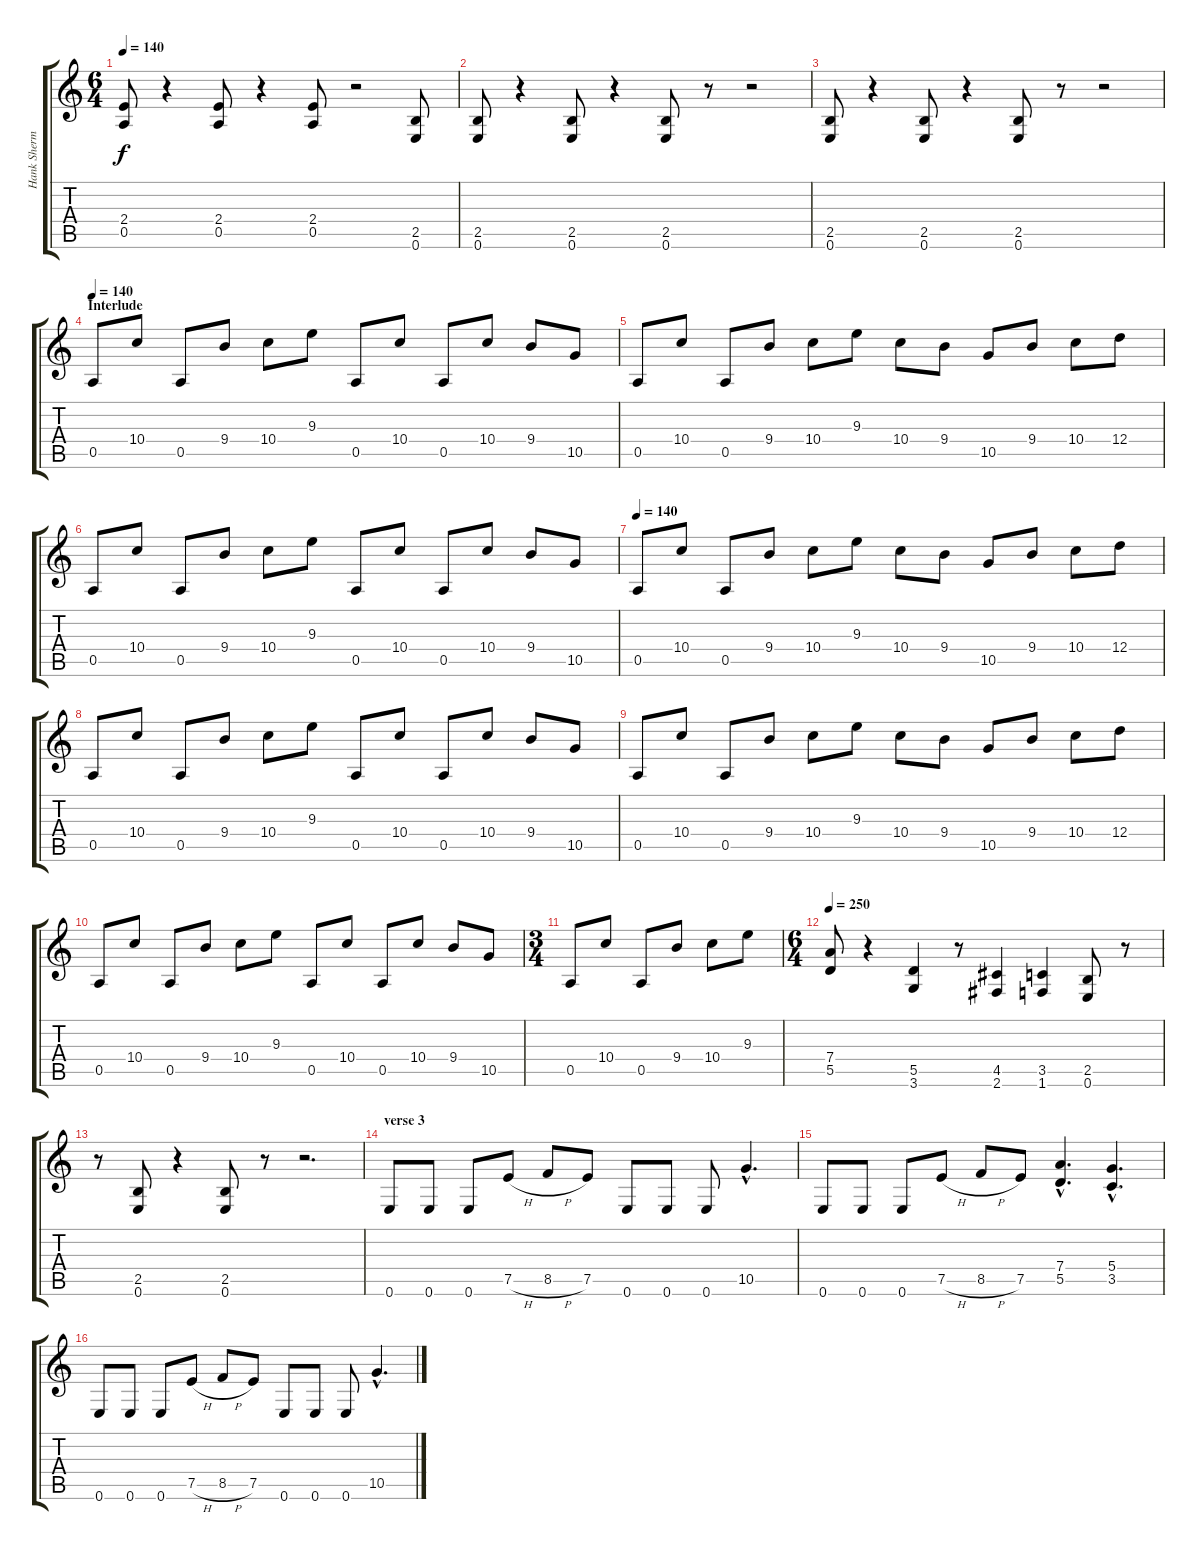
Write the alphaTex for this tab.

\track ("Hank Shermann" "Hank Sherm") {instrument distortionguitar}
\staff {score tabs}
\tuning (E4 B3 G3 D3 A2 E2) {hide}
\ts (6 4)
\tempo 140
\clef g2
\ks c
(2.4 0.5).8{dy f} r.4 (2.4 0.5).8 r.4 (2.4 0.5).8 r.2 (2.5 0.6).8 |
(2.5 0.6).8 r.4 (2.5 0.6).8 r.4 (2.5 0.6).8 r.8 r.2 |
(2.5 0.6).8 r.4 (2.5 0.6).8 r.4 (2.5 0.6).8 r.8 r.2 |
\section ("" "Interlude")
\tempo 140
0.5.8 10.4.8 0.5.8 9.4.8 10.4.8 9.3.8 0.5.8 10.4.8 0.5.8 10.4.8 9.4.8 10.5.8 |
0.5.8 10.4.8 0.5.8 9.4.8 10.4.8 9.3.8 10.4.8 9.4.8 10.5.8 9.4.8 10.4.8 12.4.8 |
0.5.8 10.4.8 0.5.8 9.4.8 10.4.8 9.3.8 0.5.8 10.4.8 0.5.8 10.4.8 9.4.8 10.5.8 |
\tempo 140
0.5.8 10.4.8 0.5.8 9.4.8 10.4.8 9.3.8 10.4.8 9.4.8 10.5.8 9.4.8 10.4.8 12.4.8 |
0.5.8 10.4.8 0.5.8 9.4.8 10.4.8 9.3.8 0.5.8 10.4.8 0.5.8 10.4.8 9.4.8 10.5.8 |
0.5.8 10.4.8 0.5.8 9.4.8 10.4.8 9.3.8 10.4.8 9.4.8 10.5.8 9.4.8 10.4.8 12.4.8 |
0.5.8 10.4.8 0.5.8 9.4.8 10.4.8 9.3.8 0.5.8 10.4.8 0.5.8 10.4.8 9.4.8 10.5.8 |
\ts (3 4)
0.5.8 10.4.8 0.5.8 9.4.8 10.4.8 9.3.8 |
\ts (6 4)
\tempo 250
(7.4 5.5).8 r.4 (5.5 3.6).4 r.8 (4.5 2.6).4 (3.5 1.6).4 (2.5 0.6).8 r.8 |
r.8 (2.5 0.6).8 r.4 (2.5 0.6).8 r.8 r.2{d} |
\section ("" "verse 3")
0.6.8 0.6.8 0.6.8 7.5{h}.8 8.5{h}.8 7.5.8 0.6.8 0.6.8 0.6.8 10.5{hac}.4{d} |
0.6.8 0.6.8 0.6.8 7.5{h}.8 8.5{h}.8 7.5.8 (7.4{hac} 5.5{hac}).4{d} (5.4{hac} 3.5{hac}).4{d} |
0.6.8 0.6.8 0.6.8 7.5{h}.8 8.5{h}.8 7.5.8 0.6.8 0.6.8 0.6.8 10.5{hac}.4{d}
